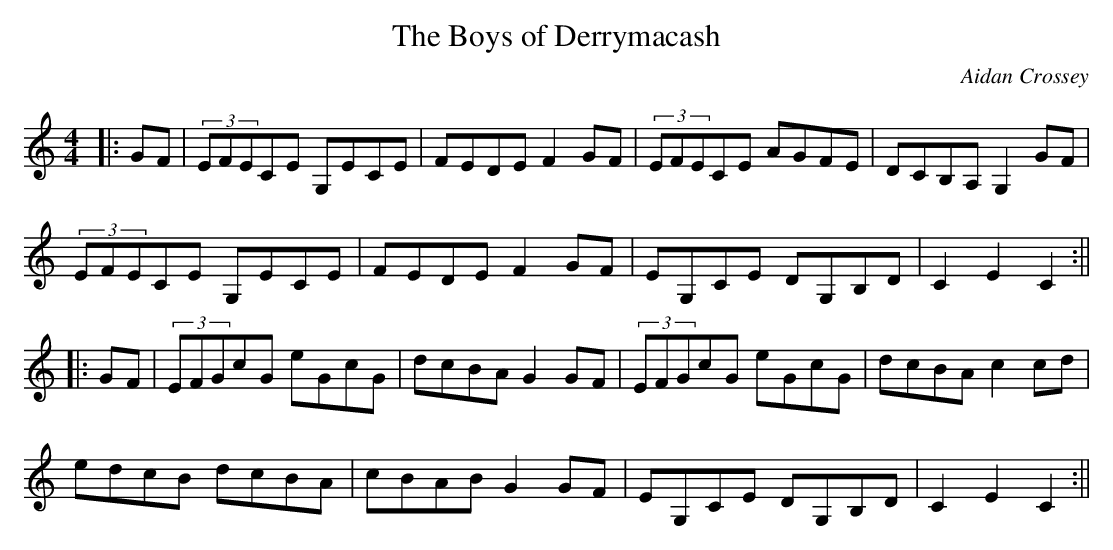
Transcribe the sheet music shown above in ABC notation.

X:1
T:The Boys of Derrymacash
M:4/4
L:1/8
C:Aidan Crossey
K:C
|:GF|(3EFECE G,ECE|FEDE F2GF|(3EFECE AGFE|DCB,A, G,2GF|
(3EFECE G,ECE|FEDE F2GF|EG,CE DG,B,D|C2E2 C2:||
|:GF|(3EFGcG eGcG|dcBA G2GF|(3EFGcG eGcG|dcBA c2cd|
edcB dcBA|cBAB G2GF| EG,CE DG,B,D|C2E2 C2:||
